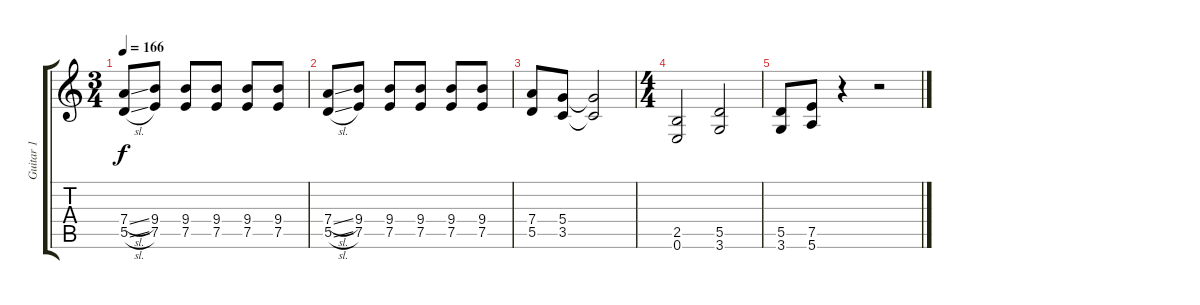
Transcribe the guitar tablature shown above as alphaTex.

\track ("Guitar 1" "Guitar 1") {instrument distortionguitar}
\staff {score tabs}
\tuning (E4 B3 G3 D3 A2 E2) {hide}
\ts (3 4)
\tempo 166
\clef g2
\ks c
(7.4{sl} 5.5{sl}).8{dy f} (9.4 7.5).8 (9.4 7.5).8 (9.4 7.5).8 (9.4 7.5).8 (9.4 7.5).8 |
(7.4{sl} 5.5{sl}).8 (9.4 7.5).8 (9.4 7.5).8 (9.4 7.5).8 (9.4 7.5).8 (9.4 7.5).8 |
(7.4 5.5).8 (5.4 3.5).8 (5.4{t} 3.5{t}).2 |
\ts (4 4)
(2.5 0.6).2 (5.5 3.6).2 |
(5.5 3.6).8 (7.5 5.6).8 r.4 r.2
